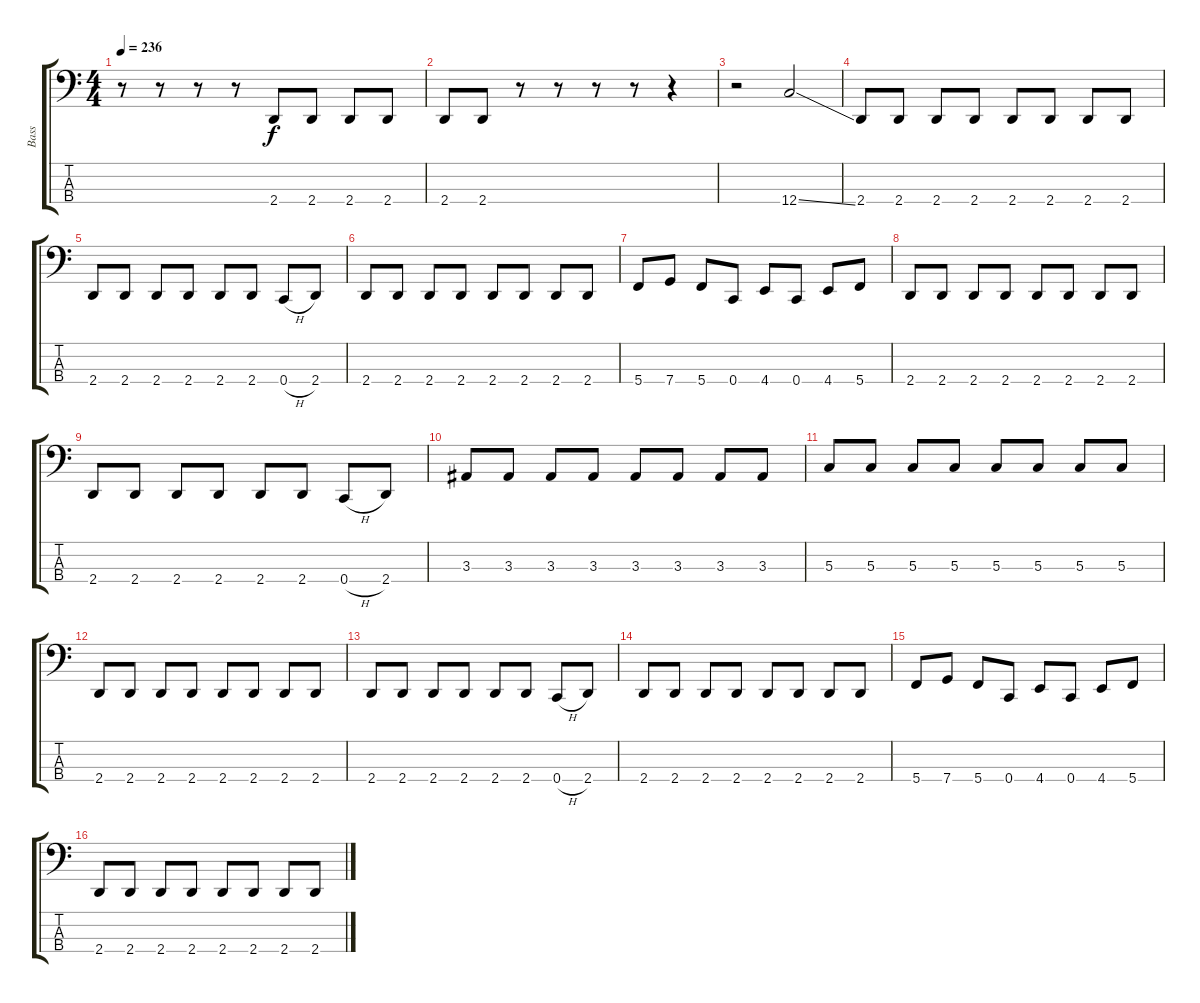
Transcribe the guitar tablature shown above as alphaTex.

\track ("Bass" "Bass") {instrument electricbasspick}
\staff {score tabs}
\tuning (F2 C2 G1 C1) {hide}
\ts (4 4)
\tempo 236
\clef f4
\ks c
r.8{dy f} r.8 r.8 r.8 2.4.8 2.4.8 2.4.8 2.4.8 |
2.4.8 2.4.8 r.8 r.8 r.8 r.8 r.4 |
r.2 12.4{ss}.2 |
2.4.8 2.4.8 2.4.8 2.4.8 2.4.8 2.4.8 2.4.8 2.4.8 |
2.4.8 2.4.8 2.4.8 2.4.8 2.4.8 2.4.8 0.4{h}.8 2.4.8 |
2.4.8 2.4.8 2.4.8 2.4.8 2.4.8 2.4.8 2.4.8 2.4.8 |
5.4.8 7.4.8 5.4.8 0.4.8 4.4.8 0.4.8 4.4.8 5.4.8 |
2.4.8 2.4.8 2.4.8 2.4.8 2.4.8 2.4.8 2.4.8 2.4.8 |
2.4.8 2.4.8 2.4.8 2.4.8 2.4.8 2.4.8 0.4{h}.8 2.4.8 |
3.3.8 3.3.8 3.3.8 3.3.8 3.3.8 3.3.8 3.3.8 3.3.8 |
5.3.8 5.3.8 5.3.8 5.3.8 5.3.8 5.3.8 5.3.8 5.3.8 |
2.4.8 2.4.8 2.4.8 2.4.8 2.4.8 2.4.8 2.4.8 2.4.8 |
2.4.8 2.4.8 2.4.8 2.4.8 2.4.8 2.4.8 0.4{h}.8 2.4.8 |
2.4.8 2.4.8 2.4.8 2.4.8 2.4.8 2.4.8 2.4.8 2.4.8 |
5.4.8 7.4.8 5.4.8 0.4.8 4.4.8 0.4.8 4.4.8 5.4.8 |
2.4.8 2.4.8 2.4.8 2.4.8 2.4.8 2.4.8 2.4.8 2.4.8
